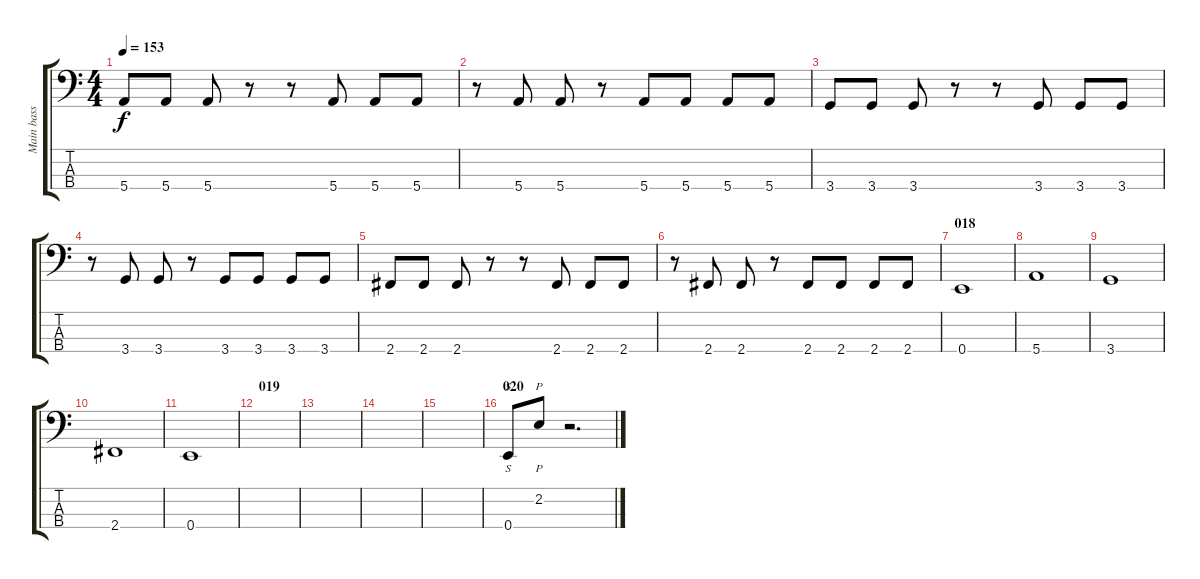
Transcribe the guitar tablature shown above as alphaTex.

\track ("Main bass" "Main bass") {instrument electricbasspick}
\staff {score tabs}
\tuning (G2 D2 A1 E1) {hide}
\ts (4 4)
\tempo 153
\clef f4
\ks c
5.4.8{dy f} 5.4.8 5.4.8 r.8 r.8 5.4.8 5.4.8 5.4.8 |
r.8 5.4.8 5.4.8 r.8 5.4.8 5.4.8 5.4.8 5.4.8 |
3.4.8 3.4.8 3.4.8 r.8 r.8 3.4.8 3.4.8 3.4.8 |
r.8 3.4.8 3.4.8 r.8 3.4.8 3.4.8 3.4.8 3.4.8 |
2.4.8 2.4.8 2.4.8 r.8 r.8 2.4.8 2.4.8 2.4.8 |
r.8 2.4.8 2.4.8 r.8 2.4.8 2.4.8 2.4.8 2.4.8 |
\section ("" "018")
0.4.1 |
5.4.1 |
3.4.1 |
2.4.1 |
0.4.1 |
\section ("" "019")
|
|
|
|
\section ("" "020")
0.4.8{s} 2.2.8{p} r.2{d}
